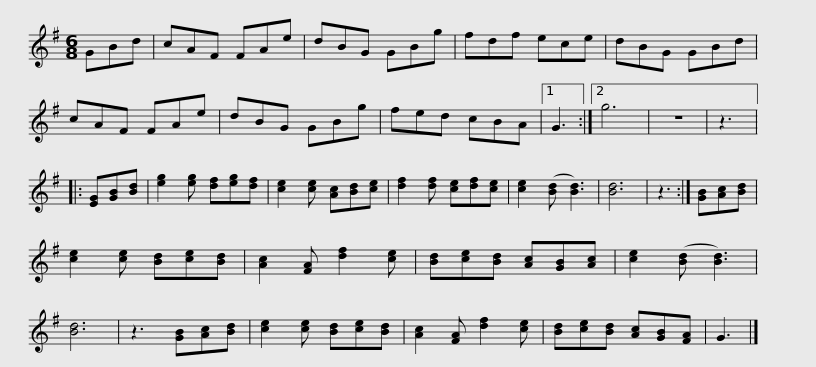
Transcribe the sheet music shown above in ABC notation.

X:1
L:1/8
M:6/8
I:linebreak $
K:G
V:1 treble
V:1
 GBd | cAF FAe | dBG GBg | fdf ece | dBG GBd | %5
 cAF FAe | dBG GBg | fed cBA |1$ G3 :|2 g6 | %10
 z6 | z3 |: [EG][GB][Bd] | [eg]2 [eg] [df][eg][df] | [ce]2 [ce] [Ac][Bd][ce] | %15
 [df]2 [df] [ce][df][ce] | [ce]2 ([Bd] [Bd]3) | [Bd]6 | z3 :| [GB][Ac][Bd] |$ %20
 [ce]2 [ce] [Bd][ce][Bd] | [Ac]2 [FA] [df]2 [ce] | [Bd][ce][Bd] [Ac][GB][Ac] | [ce]2 ([Bd] [Bd]3) | [Bd]6 | %25
 z3 [GB][Ac][Bd] | [ce]2 [ce] [Bd][ce][Bd] | [Ac]2 [FA] [df]2 [ce] | [Bd][ce][Bd] [Ac][GB][FA] | G3 |] %30
